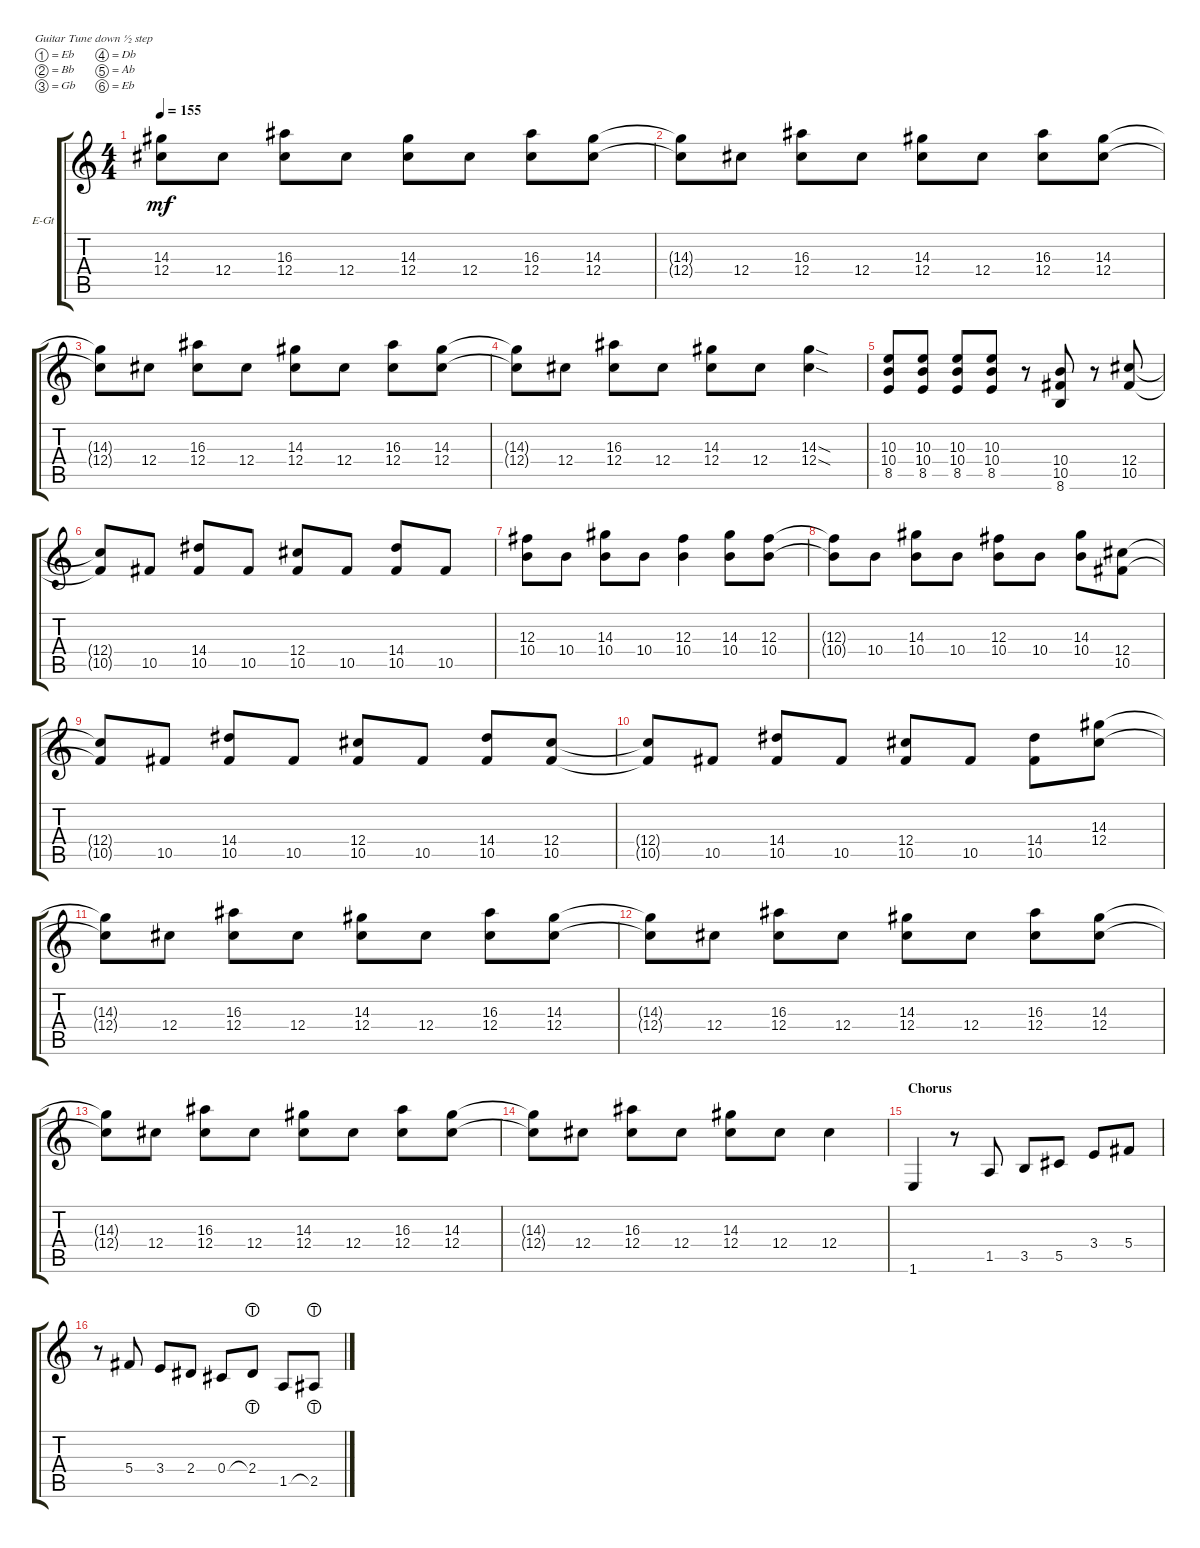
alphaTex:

\defaultSystemsLayout 4
\bracketExtendMode groupsimilarinstruments
\firstSystemTrackNameOrientation horizontal
\otherSystemsTrackNameOrientation horizontal
\track ("ACE FREHLEY" "E-Gt") {instrument overdrivenguitar}
\staff {score tabs}
\tuning (Eb4 Bb3 Gb3 Db3 Ab2 Eb2)
\ts (4 4)
\tempo 155
\clef g2
\ks c
(12.4{t} 14.3{t}).8{dy mf} 12.4.8 (12.4 16.3).8 12.4.8 (12.4 14.3).8 12.4.8 (12.4 16.3).8 (12.4 14.3).8 |
(12.4{t} 14.3{t}).8 12.4.8 (12.4 16.3).8 12.4.8 (12.4 14.3).8 12.4.8 (12.4 16.3).8 (12.4 14.3).8 |
(12.4{t} 14.3{t}).8 12.4.8 (12.4 16.3).8 12.4.8 (12.4 14.3).8 12.4.8 (12.4 16.3).8 (12.4 14.3).8 |
(12.4{t} 14.3{t}).8 12.4.8 (12.4 16.3).8 12.4.8 (12.4 14.3).8 12.4.8 (12.4{sod} 14.3{sod}).4 |
(8.5 10.4 10.3).8 (8.5 10.4 10.3).8 (8.5 10.4 10.3).8 (8.5 10.4 10.3).8 r.8 (10.4 10.5 8.6).8 r.8 (10.5 12.4).8 |
(10.5{t} 12.4{t}).8 10.5.8 (10.5 14.4).8 10.5.8 (10.5 12.4).8 10.5.8 (10.5 14.4).8 10.5.8 |
(10.4 12.3).8 10.4.8 (10.4 14.3).8 10.4.8 (10.4 12.3).4 (10.4 14.3).8 (10.4 12.3).8 |
(10.4{t} 12.3{t}).8 10.4.8 (10.4 14.3).8 10.4.8 (10.4 12.3).8 10.4.8 (10.4 14.3).8 (10.5 12.4).8 |
(10.5{t} 12.4{t}).8 10.5.8 (10.5 14.4).8 10.5.8 (10.5 12.4).8 10.5.8 (10.5 14.4).8 (10.5 12.4).8 |
(10.5{t} 12.4{t}).8 10.5.8 (10.5 14.4).8 10.5.8 (10.5 12.4).8 10.5.8 (10.5 14.4).8 (12.4 14.3).8 |
(12.4{t} 14.3{t}).8 12.4.8 (12.4 16.3).8 12.4.8 (12.4 14.3).8 12.4.8 (12.4 16.3).8 (12.4 14.3).8 |
(12.4{t} 14.3{t}).8 12.4.8 (12.4 16.3).8 12.4.8 (12.4 14.3).8 12.4.8 (12.4 16.3).8 (12.4 14.3).8 |
(12.4{t} 14.3{t}).8 12.4.8 (12.4 16.3).8 12.4.8 (12.4 14.3).8 12.4.8 (12.4 16.3).8 (12.4 14.3).8 |
(12.4{t} 14.3{t}).8 12.4.8 (12.4 16.3).8 12.4.8 (12.4 14.3).8 12.4.8 12.4.4 |
\section ("" "Chorus")
1.6.4 r.8 1.5.8 3.5.8 5.5.8 3.4.8 5.4.8 |
r.8 5.4.8 3.4.8 2.4.8 0.4.8 2.4{lht}.8 1.5.8 2.5{lht}.8
